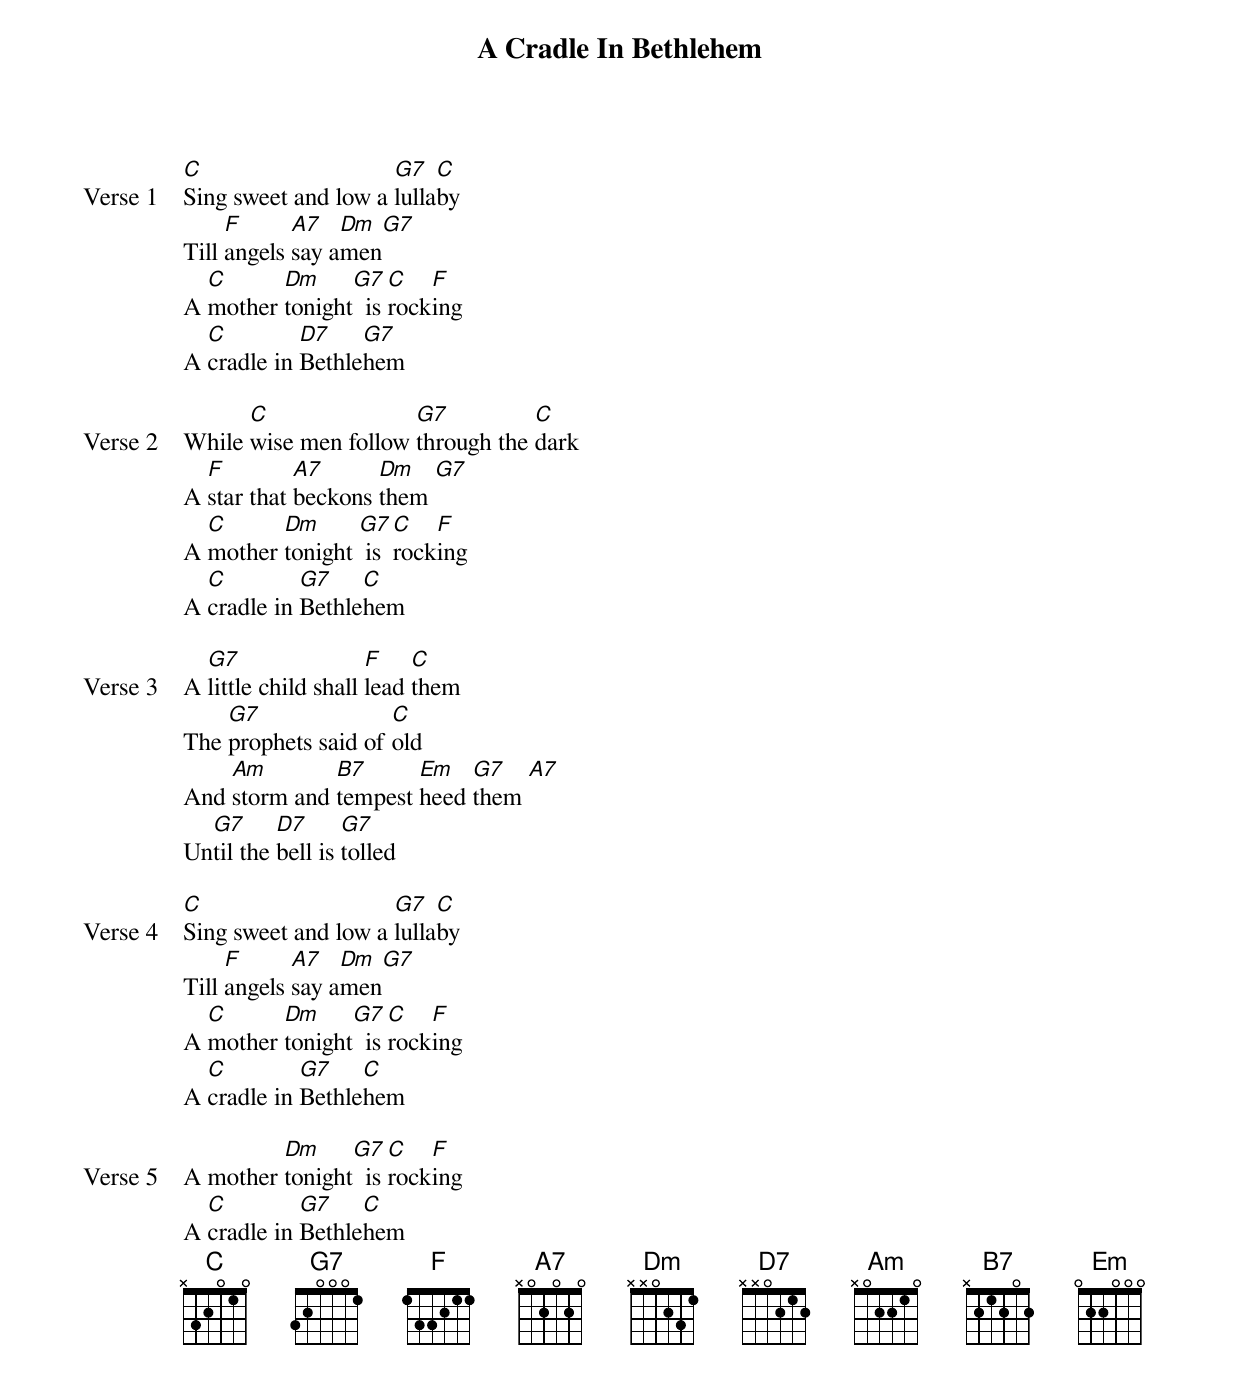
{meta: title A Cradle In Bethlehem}
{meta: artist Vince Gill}
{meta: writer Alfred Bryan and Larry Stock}

{start_of_verse: Verse 1}
[C]Sing sweet and low a [G7]lulla[C]by
Till [F]angels [A7]say a[Dm]men[G7]
A [C]mother [Dm]tonight[G7]  is [C]rock[F]ing
A [C]cradle in [D7]Bethle[G7]hem
{end_of_verse}

{start_of_verse: Verse 2}
While [C]wise men follow [G7]through the [C]dark
A [F]star that [A7]beckons [Dm]them [G7]
A [C]mother [Dm]tonight [G7] is [C]rock[F]ing
A [C]cradle in [G7]Bethle[C]hem
{end_of_verse}

{start_of_verse: Verse 3}
A [G7]little child shall [F]lead [C]them
The [G7]prophets said of [C]old
And [Am]storm and [B7]tempest [Em]heed [G7]them [A7]
Un[G7]til the [D7]bell is [G7]tolled
{end_of_verse}

{start_of_verse: Verse 4}
[C]Sing sweet and low a [G7]lulla[C]by
Till [F]angels [A7]say a[Dm]men[G7]
A [C]mother [Dm]tonight[G7]  is [C]rock[F]ing
A [C]cradle in [G7]Bethle[C]hem
{end_of_verse}

{start_of_verse: Verse 5}
A mother [Dm]tonight[G7]  is [C]rock[F]ing
A [C]cradle in [G7]Bethle[C]hem
{end_of_verse}
